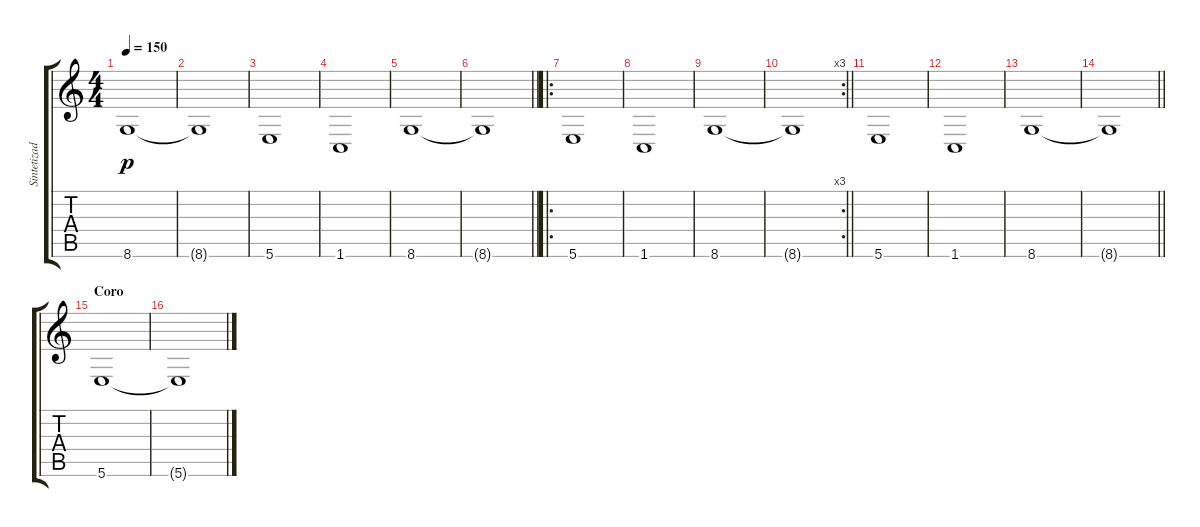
\track ("Sintetizadores" "Sintetizad") {instrument ocarina}
\staff {score tabs}
\tuning (E5 B4 G4 D4 A3 B2) {hide}
\ts (4 4)
\tempo 150
\clef g2
\ks c
8.6.1{dy p} |
8.6{t}.1 |
5.6.1 |
1.6.1 |
8.6.1 |
\barLineRight lightlight
8.6{t}.1 |
\ro
5.6.1 |
1.6.1 |
8.6.1 |
\rc 3
\barLineRight lightlight
8.6{t}.1 |
5.6.1 |
1.6.1 |
8.6.1 |
\barLineRight lightlight
8.6{t}.1 |
\section ("" "Coro")
5.6.1 |
5.6{t}.1
